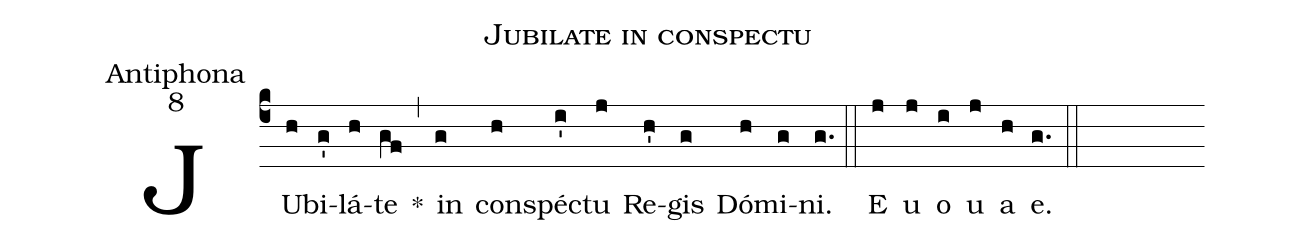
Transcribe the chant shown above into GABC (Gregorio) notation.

name:Jubilate in conspectu;
office-part:Antiphona;
mode:8;
%%
(c4) JU(h)bi(g')lá(h)te(gf) *(,) in(g) con(h)spé(i')ctu(j) Re(h')gis(g) Dó(h)mi(g)ni.(g.) (::) <eu>E(j) u(j) o(i) u(j) a(h) e.</eu>(g.) (::)
